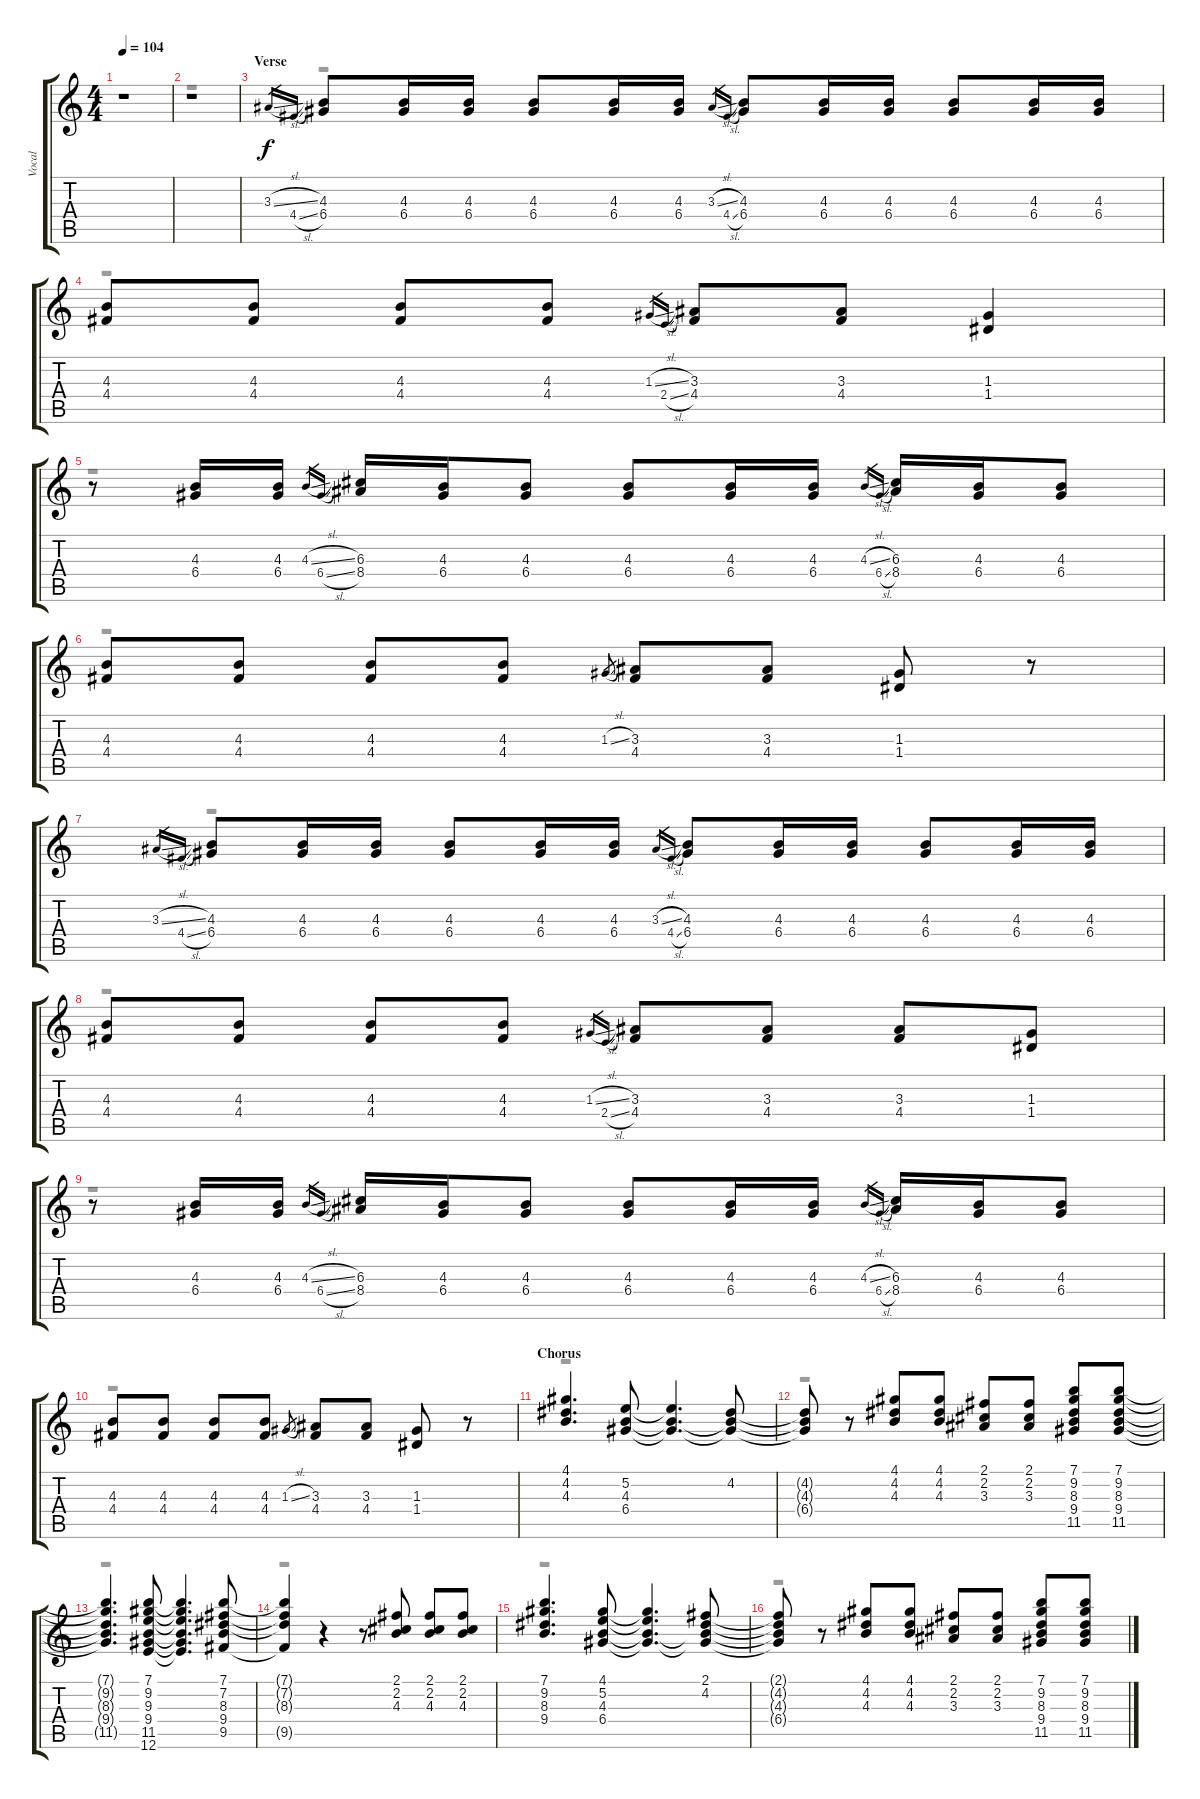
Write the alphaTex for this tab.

\track ("Vocal" "Vocal") {instrument electricbassfinger}
\staff {score tabs}
\tuning (E4 B3 G3 D3 A2 E2) {hide}
\voice
\ts (4 4)
\tempo 104
\clef g2
\ks c
r.1{dy f} |
r.1 |
\section ("" "Verse")
3.3{sl}.16{gr} 4.4{sl}.16{gr} (4.3 6.4).8 (4.3 6.4).16 (4.3 6.4).16 (4.3 6.4).8 (4.3 6.4).16 (4.3 6.4).16 3.3{sl}.16{gr} 4.4{sl}.16{gr} (4.3 6.4).8 (4.3 6.4).16 (4.3 6.4).16 (4.3 6.4).8 (4.3 6.4).16 (4.3 6.4).16 |
(4.3 4.4).8 (4.3 4.4).8 (4.3 4.4).8 (4.3 4.4).8 1.3{sl}.16{gr} 2.4{sl}.16{gr} (3.3 4.4).8 (3.3 4.4).8 (1.3 1.4).4 |
r.8 (4.3 6.4).16 (4.3 6.4).16 4.3{sl}.16{gr} 6.4{sl}.16{gr} (6.3 8.4).16 (4.3 6.4).16 (4.3 6.4).8 (4.3 6.4).8 (4.3 6.4).16 (4.3 6.4).16 4.3{sl}.16{gr} 6.4{sl}.16{gr} (6.3 8.4).16 (4.3 6.4).16 (4.3 6.4).8 |
(4.3 4.4).8 (4.3 4.4).8 (4.3 4.4).8 (4.3 4.4).8 1.3{sl}.8{gr} (3.3 4.4).8 (3.3 4.4).8 (1.3 1.4).8 r.8 |
3.3{sl}.16{gr} 4.4{sl}.16{gr} (4.3 6.4).8 (4.3 6.4).16 (4.3 6.4).16 (4.3 6.4).8 (4.3 6.4).16 (4.3 6.4).16 3.3{sl}.16{gr} 4.4{sl}.16{gr} (4.3 6.4).8 (4.3 6.4).16 (4.3 6.4).16 (4.3 6.4).8 (4.3 6.4).16 (4.3 6.4).16 |
(4.3 4.4).8 (4.3 4.4).8 (4.3 4.4).8 (4.3 4.4).8 1.3{sl}.16{gr} 2.4{sl}.16{gr} (3.3 4.4).8 (3.3 4.4).8 (3.3 4.4).8 (1.3 1.4).8 |
r.8 (4.3 6.4).16 (4.3 6.4).16 4.3{sl}.16{gr} 6.4{sl}.16{gr} (6.3 8.4).16 (4.3 6.4).16 (4.3 6.4).8 (4.3 6.4).8 (4.3 6.4).16 (4.3 6.4).16 4.3{sl}.16{gr} 6.4{sl}.16{gr} (6.3 8.4).16 (4.3 6.4).16 (4.3 6.4).8 |
(4.3 4.4).8 (4.3 4.4).8 (4.3 4.4).8 (4.3 4.4).8 1.3{sl}.8{gr} (3.3 4.4).8 (3.3 4.4).8 (1.3 1.4).8 r.8 |
\section ("" "Chorus")
(4.1 4.2 4.3).4{d} (5.2 4.3 6.4).8 (5.2{t} 4.3{t} 6.4{t}).4{d} (4.2 4.3{t} 6.4{t}).8 |
(4.2{t} 4.3{t} 6.4{t}).8 r.8 (4.1 4.2 4.3).8 (4.1 4.2 4.3).8 (2.1 2.2 3.3).8 (2.1 2.2 3.3).8 (7.1 9.2 8.3 9.4 11.5).8 (7.1 9.2 8.3 9.4 11.5).8 |
(7.1{t} 9.2{t} 8.3{t} 9.4{t} 11.5{t}).4{d} (7.1 9.2 9.3 9.4 11.5 12.6).8 (7.1{t} 9.2{t} 9.3{t} 9.4{t} 11.5{t} 12.6{t}).4{d} (7.1 7.2 8.3 9.4 9.5).8 |
(7.1{t} 7.2{t} 8.3{t} 9.5{t}).4 r.4 r.8 (2.1 2.2 4.3).8 (2.1 2.2 4.3).8 (2.1 2.2 4.3).8 |
(7.1 9.2 8.3 9.4).4{d} (4.1 5.2 4.3 6.4).8 (4.1{t} 5.2{t} 4.3{t} 6.4{t}).4{d} (2.1 4.2 4.3{t} 6.4{t}).8 |
(2.1{t} 4.2{t} 4.3{t} 6.4{t}).8 r.8 (4.1 4.2 4.3).8 (4.1 4.2 4.3).8 (2.1 2.2 3.3).8 (2.1 2.2 3.3).8 (7.1 9.2 8.3 9.4 11.5).8 (7.1 9.2 8.3 9.4 11.5).8
\voice
\clef g2
\ottava regular
\simile none
\ks c
r.1{dy f} |
r.1 |
r.1 |
r.1 |
r.1 |
r.1 |
r.1 |
r.1 |
r.1 |
r.1 |
r.1 |
r.1 |
r.1 |
r.1 |
r.1 |
r.1
